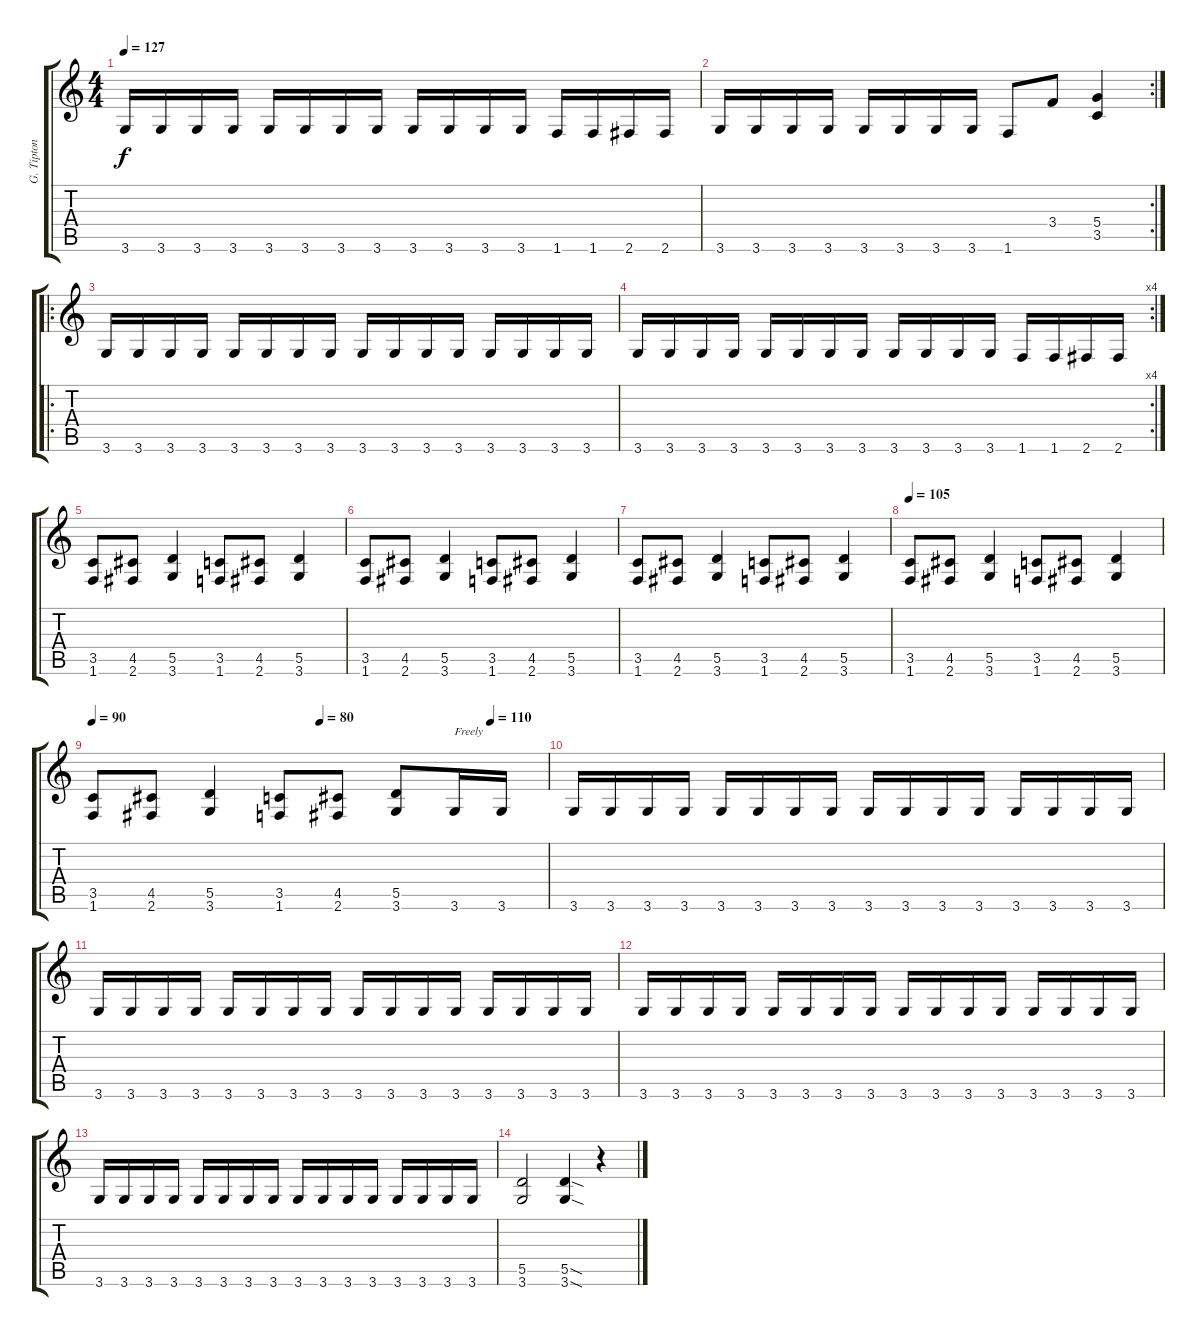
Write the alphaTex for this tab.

\track ("G. Tipton" "G. Tipton") {instrument distortionguitar}
\staff {score tabs}
\tuning (E4 B3 G3 D3 A2 E2) {hide}
\ts (4 4)
\tempo 127
\clef g2
\ks c
3.6.16{dy f} 3.6.16 3.6.16 3.6.16 3.6.16 3.6.16 3.6.16 3.6.16 3.6.16 3.6.16 3.6.16 3.6.16 1.6.16 1.6.16 2.6.16 2.6.16 |
\rc 2
3.6.16 3.6.16 3.6.16 3.6.16 3.6.16 3.6.16 3.6.16 3.6.16 1.6.8 3.4.8 (5.4 3.5).4 |
\ro
3.6.16 3.6.16 3.6.16 3.6.16 3.6.16 3.6.16 3.6.16 3.6.16 3.6.16 3.6.16 3.6.16 3.6.16 3.6.16 3.6.16 3.6.16 3.6.16 |
\rc 4
3.6.16 3.6.16 3.6.16 3.6.16 3.6.16 3.6.16 3.6.16 3.6.16 3.6.16 3.6.16 3.6.16 3.6.16 1.6.16 1.6.16 2.6.16 2.6.16 |
(3.5 1.6).8 (4.5 2.6).8 (5.5 3.6).4 (3.5 1.6).8 (4.5 2.6).8 (5.5 3.6).4 |
(3.5 1.6).8 (4.5 2.6).8 (5.5 3.6).4 (3.5 1.6).8 (4.5 2.6).8 (5.5 3.6).4 |
(3.5 1.6).8 (4.5 2.6).8 (5.5 3.6).4 (3.5 1.6).8 (4.5 2.6).8 (5.5 3.6).4 |
\tempo 105
(3.5 1.6).8 (4.5 2.6).8 (5.5 3.6).4 (3.5 1.6).8 (4.5 2.6).8 (5.5 3.6).4 |
\tempo 90
\tempo (80 0.5)
\tempo (115 0.875)
\tempo (110 0.875)
(3.5 1.6).8 (4.5 2.6).8 (5.5 3.6).4 (3.5 1.6).8 (4.5 2.6).8 (5.5 3.6).8 3.6.16{txt "Freely"} 3.6.16 |
3.6.16 3.6.16 3.6.16 3.6.16 3.6.16 3.6.16 3.6.16 3.6.16 3.6.16 3.6.16 3.6.16 3.6.16 3.6.16 3.6.16 3.6.16 3.6.16 |
3.6.16 3.6.16 3.6.16 3.6.16 3.6.16 3.6.16 3.6.16 3.6.16 3.6.16 3.6.16 3.6.16 3.6.16 3.6.16 3.6.16 3.6.16 3.6.16 |
3.6.16 3.6.16 3.6.16 3.6.16 3.6.16 3.6.16 3.6.16 3.6.16 3.6.16 3.6.16 3.6.16 3.6.16 3.6.16 3.6.16 3.6.16 3.6.16 |
3.6.16 3.6.16 3.6.16 3.6.16 3.6.16 3.6.16 3.6.16 3.6.16 3.6.16 3.6.16 3.6.16 3.6.16 3.6.16 3.6.16 3.6.16 3.6.16 |
(5.5 3.6).2 (5.5{sod} 3.6{sod}).4 r.4
